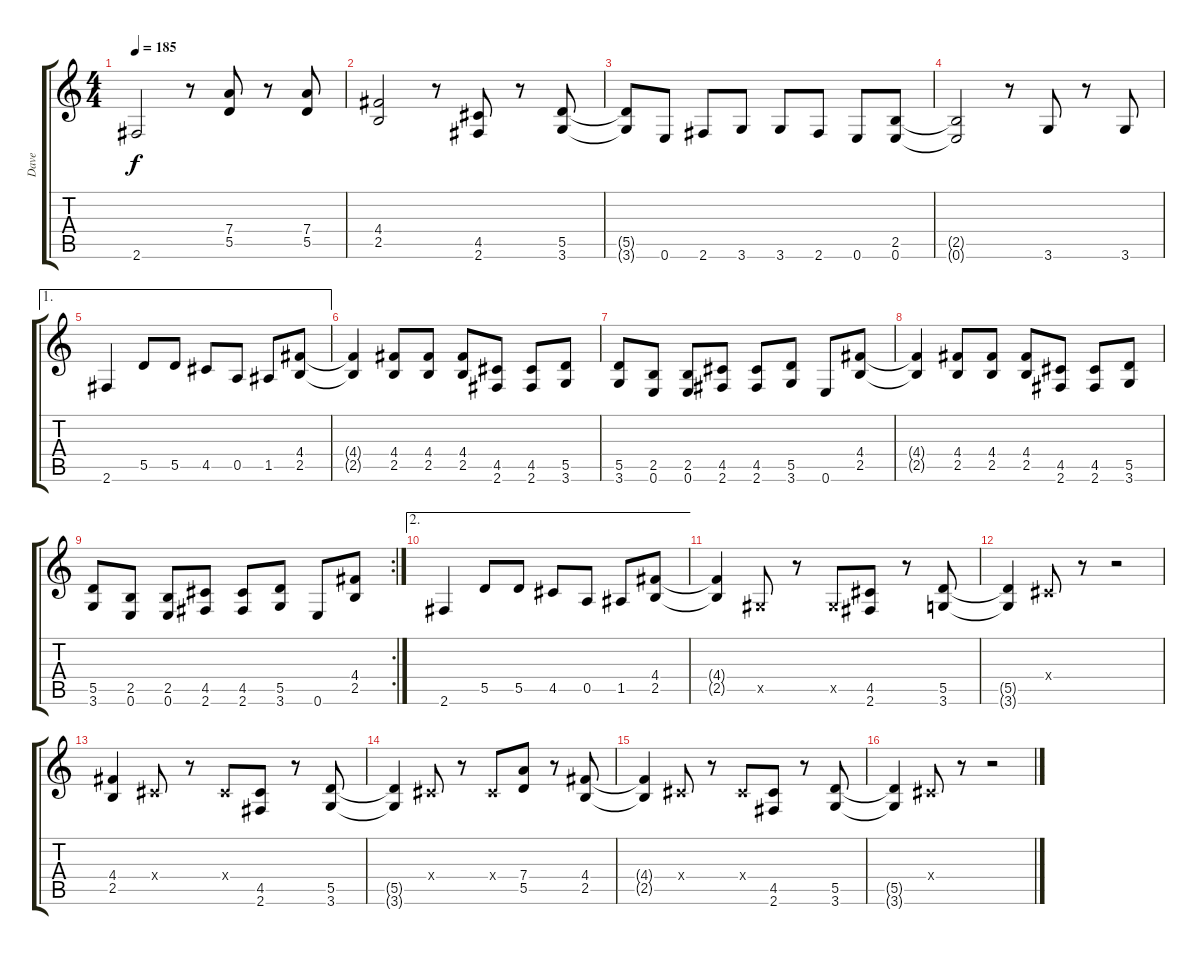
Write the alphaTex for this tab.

\track ("Dave" "Dave") {instrument distortionguitar}
\staff {score tabs}
\tuning (E4 B3 G3 D3 A2 E2) {hide}
\ts (4 4)
\tempo 185
\clef g2
\ks c
2.6.2{dy f} r.8 (7.4 5.5).8 r.8 (7.4 5.5).8 |
(4.4 2.5).2 r.8 (4.5 2.6).8 r.8 (5.5 3.6).8 |
(5.5{t} 3.6{t}).8 0.6.8 2.6.8 3.6.8 3.6.8 2.6.8 0.6.8 (2.5 0.6).8 |
(2.5{t} 0.6{t}).2 r.8 3.6.8 r.8 3.6.8 |
\ae 1
2.6.4 5.5.8 5.5.8 4.5.8 0.5.8 1.5.8 (4.4 2.5).8 |
(4.4{t} 2.5{t}).4 (4.4 2.5).8 (4.4 2.5).8 (4.4 2.5).8 (4.5 2.6).8 (4.5 2.6).8 (5.5 3.6).8 |
(5.5 3.6).8 (2.5 0.6).8 (2.5 0.6).8 (4.5 2.6).8 (4.5 2.6).8 (5.5 3.6).8 0.6.8 (4.4 2.5).8 |
(4.4{t} 2.5{t}).4 (4.4 2.5).8 (4.4 2.5).8 (4.4 2.5).8 (4.5 2.6).8 (4.5 2.6).8 (5.5 3.6).8 |
\rc 2
(5.5 3.6).8 (2.5 0.6).8 (2.5 0.6).8 (4.5 2.6).8 (4.5 2.6).8 (5.5 3.6).8 0.6.8 (4.4 2.5).8 |
\ae 2
2.6.4 5.5.8 5.5.8 4.5.8 0.5.8 1.5.8 (4.4 2.5).8 |
(4.4{t} 2.5{t}).4 -1.5{x}.8 r.8 -1.5{x}.8 (4.5 2.6).8 r.8 (5.5 3.6).8 |
(5.5{t} 3.6{t}).4 -1.4{x}.8 r.8 r.2 |
(4.4 2.5).4 -1.4{x}.8 r.8 -1.4{x}.8 (4.5 2.6).8 r.8 (5.5 3.6).8 |
(5.5{t} 3.6{t}).4 -1.4{x}.8 r.8 -1.4{x}.8 (7.4 5.5).8 r.8 (4.4 2.5).8 |
(4.4{t} 2.5{t}).4 -1.4{x}.8 r.8 -1.4{x}.8 (4.5 2.6).8 r.8 (5.5 3.6).8 |
(5.5{t} 3.6{t}).4 -1.4{x}.8 r.8 r.2
